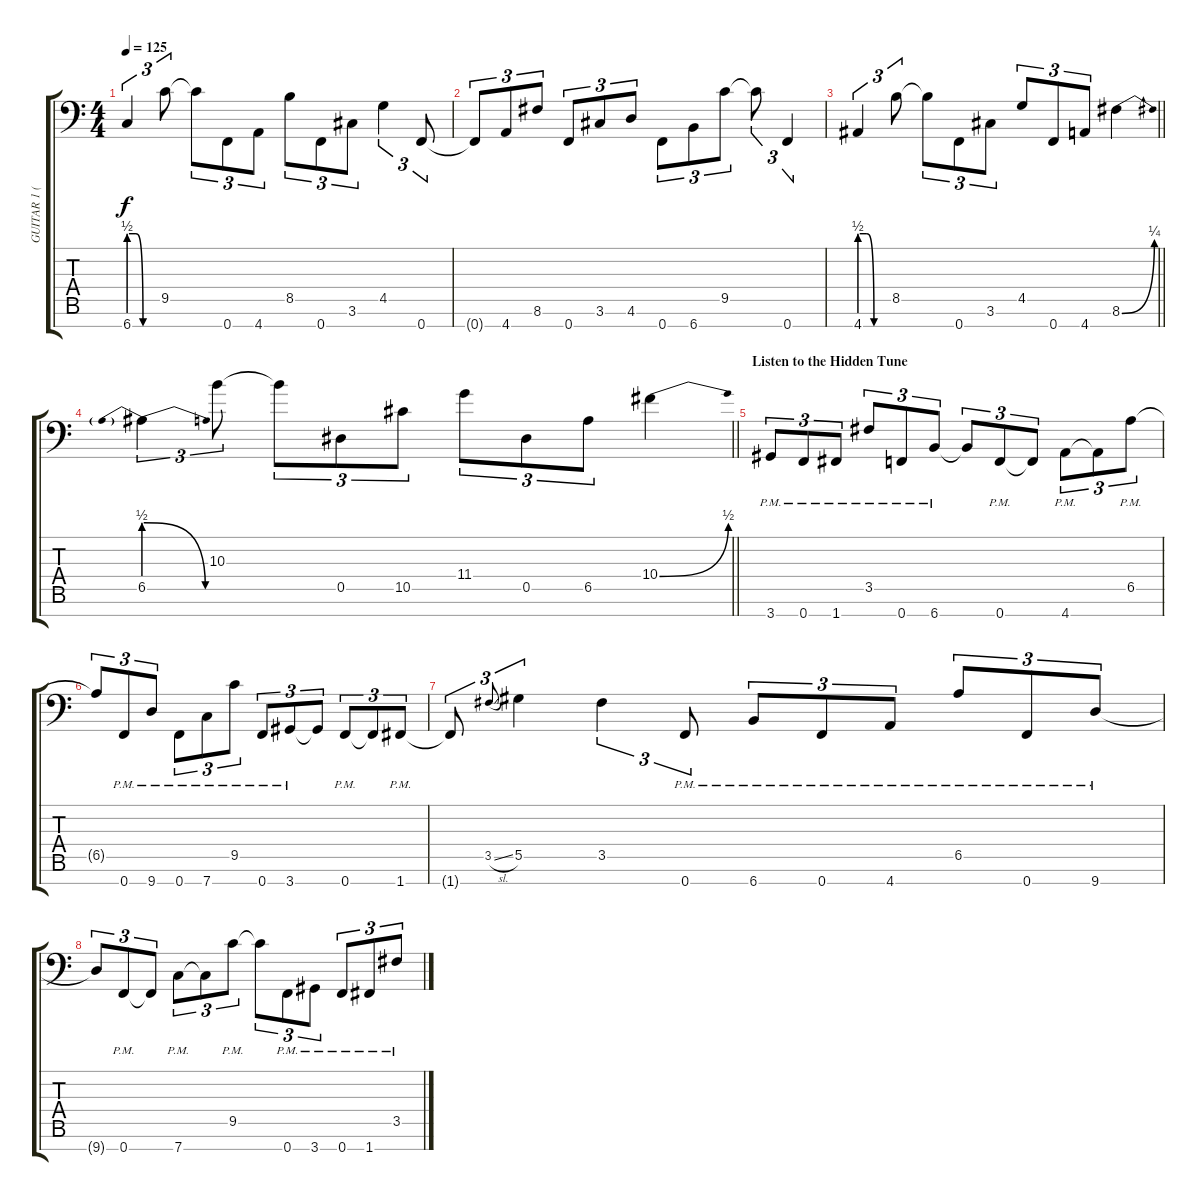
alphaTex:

\track ("GUITAR 1 (Fredrik Thordendal)" "GUITAR 1 (") {instrument overdrivenguitar}
\staff {score tabs}
\tuning (Bb3 F3 Db3 Ab2 Eb2 Bb1 F1) {hide}
\ts (4 4)
\tempo 125
\clef f4
\ks c
6.7{be (custom 0 2 15 2 30 0 60 0)}.4{tu (3 2) dy f} 9.5.8{tu (3 2)} 9.5{t}.8{tu (3 2)} 0.7.8{tu (3 2)} 4.7.8{tu (3 2)} 8.5.8{tu (3 2)} 0.7.8{tu (3 2)} 3.6.8{tu (3 2)} 4.5.4{tu (3 2)} 0.7.8{tu (3 2)} |
0.7{t}.8{tu (3 2)} 4.7.8{tu (3 2)} 8.6.8{tu (3 2)} 0.7.8{tu (3 2)} 3.6.8{tu (3 2)} 4.6.8{tu (3 2)} 0.7.8{tu (3 2)} 6.7.8{tu (3 2)} 9.5.8{tu (3 2)} 9.5{t}.8{tu (3 2)} 0.7.4{tu (3 2)} |
\barLineRight lightlight
4.7{be (custom 0 2 15 2 30 0 60 0)}.4{tu (3 2)} 8.5.8{tu (3 2)} 8.5{t}.8{tu (3 2)} 0.7.8{tu (3 2)} 3.6.8{tu (3 2)} 4.5.8{tu (3 2)} 0.7.8{tu (3 2)} 4.7.8{tu (3 2)} 8.6{be (bend 0 0 60 1)}.4 |
\barLineRight lightlight
6.5{be (prebendrelease 0 2 60 0)}.4{tu (3 2)} 10.3.8{tu (3 2)} 10.3{t}.8{tu (3 2)} 0.5.8{tu (3 2)} 10.5.8{tu (3 2)} 11.4.8{tu (3 2)} 0.5.8{tu (3 2)} 6.5.8{tu (3 2)} 10.4{be (bend 0 0 60 2)}.4 |
\section ("" "Listen to the Hidden Tune")
3.7{pm}.8{tu (3 2)} 0.7{pm}.8{tu (3 2)} 1.7{pm}.8{tu (3 2)} 3.5{pm}.8{tu (3 2)} 0.7{pm}.8{tu (3 2)} 6.7{pm}.8{tu (3 2)} 6.7{t}.8{tu (3 2)} 0.7{pm}.8{tu (3 2)} 0.7{t}.8{tu (3 2)} 4.7{pm}.8{tu (3 2)} 4.7{t}.8{tu (3 2)} 6.5{pm}.8{tu (3 2)} |
6.5{t}.8{tu (3 2)} 0.7{pm}.8{tu (3 2)} 9.7{pm}.8{tu (3 2)} 0.7{pm}.8{tu (3 2)} 7.7{pm}.8{tu (3 2)} 9.5{pm}.8{tu (3 2)} 0.7{pm}.8{tu (3 2)} 3.7{pm}.8{tu (3 2)} 3.7{t}.8{tu (3 2)} 0.7{pm}.8{tu (3 2)} 0.7{t}.8{tu (3 2)} 1.7{pm}.8{tu (3 2)} |
1.7{t}.8{tu (3 2)} 3.5{sl}.8{gr onbeat} 5.5.4{tu (3 2)} 3.5.4{tu (3 2)} 0.7{pm}.8{tu (3 2)} 6.7{pm}.8{tu (3 2)} 0.7{pm}.8{tu (3 2)} 4.7{pm}.8{tu (3 2)} 6.5{pm}.8{tu (3 2)} 0.7{pm}.8{tu (3 2)} 9.7{pm}.8{tu (3 2)} |
9.7{t}.8{tu (3 2)} 0.7{pm}.8{tu (3 2)} 0.7{t}.8{tu (3 2)} 7.7{pm}.8{tu (3 2)} 7.7{t}.8{tu (3 2)} 9.5{pm}.8{tu (3 2)} 9.5{t}.8{tu (3 2)} 0.7{pm}.8{tu (3 2)} 3.7{pm}.8{tu (3 2)} 0.7{pm}.8{tu (3 2)} 1.7{pm}.8{tu (3 2)} 3.5{pm}.8{tu (3 2)}
